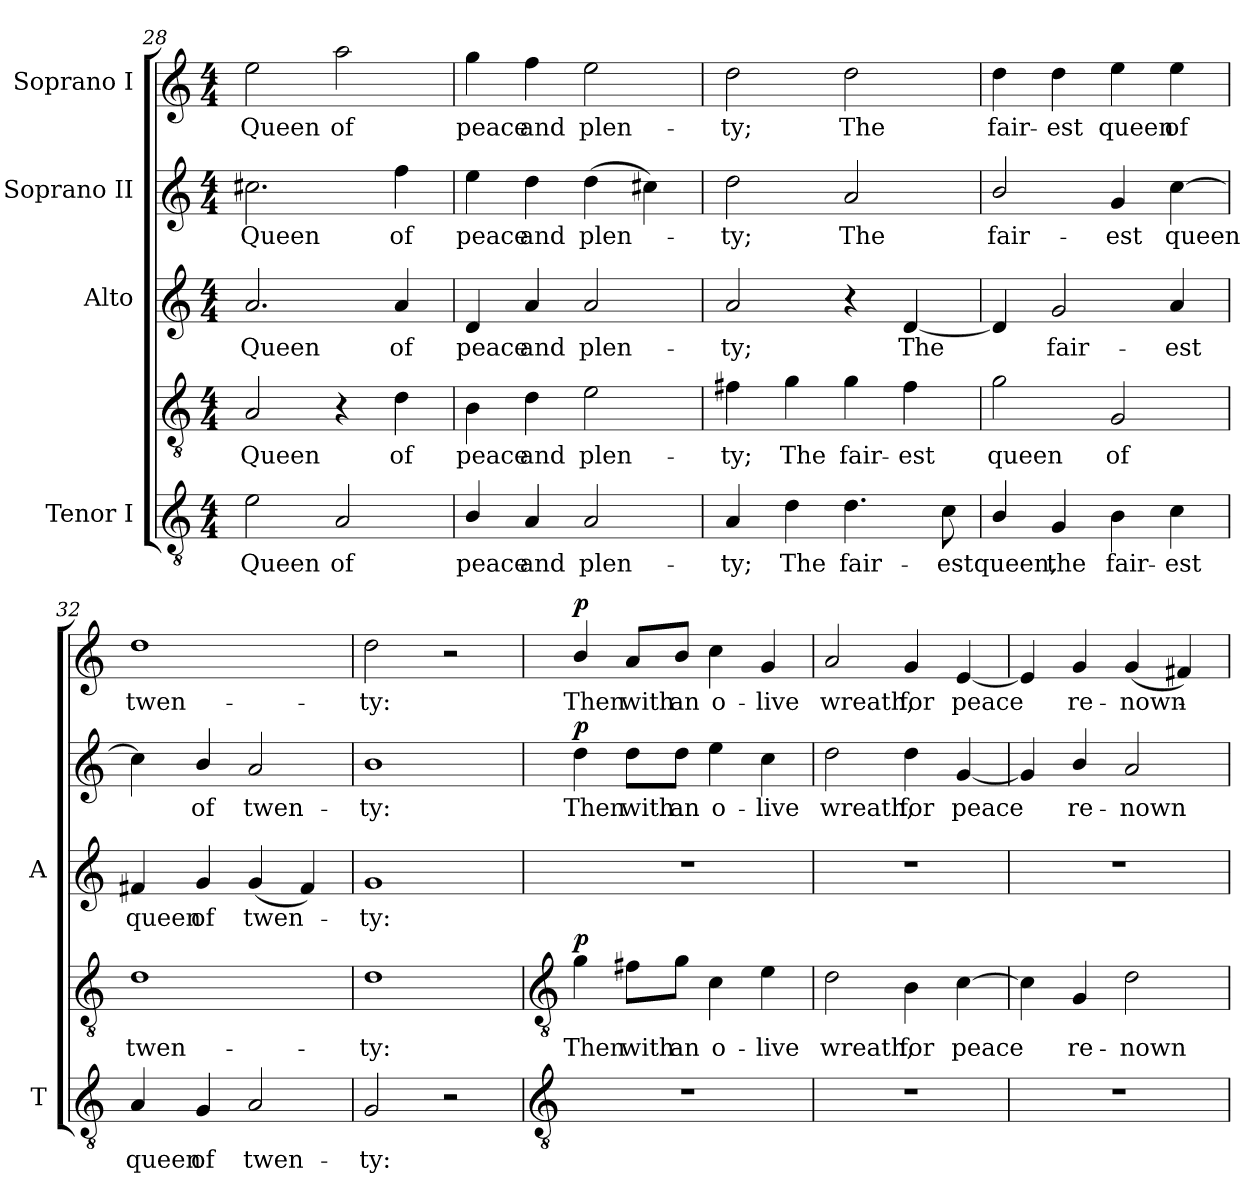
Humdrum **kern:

**kern	**text	**kern	**text	**dynam	**kern	**text	**kern	**text	**dynam	**kern	**text	**dynam
*part4	*part4	*part4	*part4	*part4	*part3	*part3	*part2	*part2	*part2	*part1	*part1	*part1
*staff5	*staff5	*staff4	*staff4	*staff4/5	*staff3	*staff3	*staff2	*staff2	*staff2	*staff1	*staff1	*staff1
*I"Tenor I	*	*	*	*	*I"Alto	*	*I"Soprano II	*	*	*I"Soprano I	*	*
*I'T	*	*	*	*	*I'A	*	*	*	*	*	*	*
!!LO:LB:g=z
*clefGv2	*	*clefGv2	*	*	*clefG2	*	*clefG2	*	*	*clefG2	*	*
*k[]	*	*k[]	*	*	*k[]	*	*k[]	*	*	*k[]	*	*
*C:	*	*C:	*	*	*C:	*	*C:	*	*	*C:	*	*
*M4/4	*	*M4/4	*	*	*M4/4	*	*M4/4	*	*	*M4/4	*	*
=28	=28	=28	=28	=28	=28	=28	=28	=28	=28	=28	=28	=28
!	!LO:LY:b	!	!LO:LY:b	!	!	!LO:LY:b	!	!LO:LY:b	!	!	!LO:LY:b	!
2e	Queen	2A	Queen	.	2.a	Queen	2.cc#X	Queen	.	2ee	Queen	.
!	!LO:LY:b	!	!	!	!	!	!	!	!	!	!LO:LY:b	!
2A	of	4r	.	.	.	.	.	.	.	2aa	of	.
!	!	!	!LO:LY:b	!	!	!LO:LY:b	!	!LO:LY:b	!	!	!	!
.	.	4d	of	.	4a	of	4ff	of	.	.	.	.
=29	=29	=29	=29	=29	=29	=29	=29	=29	=29	=29	=29	=29
!	!LO:LY:b	!	!LO:LY:b	!	!	!LO:LY:b	!	!LO:LY:b	!	!	!LO:LY:b	!
4B/	-peace	4B	peace	.	4d	peace	4ee	peace	.	4gg	peace	.
!	!LO:LY:b	!	!LO:LY:b	!	!	!LO:LY:b	!	!LO:LY:b	!	!	!LO:LY:b	!
4A	and	4d	and	.	4a	and	4dd	and	.	4ff	and	.
!	!LO:LY:b	!	!LO:LY:b	!	!	!LO:LY:b	!	!LO:LY:b	!	!	!LO:LY:b	!
2A	plen-	2e	plen-	.	2a	plen-	(>4dd	plen-	.	2ee	plen-	.
.	.	.	.	.	.	.	4cc#X)	.	.	.	.	.
=30	=30	=30	=30	=30	=30	=30	=30	=30	=30	=30	=30	=30
!	!LO:LY:b	!	!LO:LY:b	!	!	!LO:LY:b	!	!LO:LY:b	!	!	!LO:LY:b	!
4A	ty;	4f#X	-ty;	.	2a	-ty;	2dd	ty;	.	2dd	-ty;	.
!	!LO:LY:b	!	!LO:LY:b	!	!	!	!	!	!	!	!	!
4d	The	4g	The	.	.	.	.	.	.	.	.	.
!	!LO:LY:b	!	!LO:LY:b	!	!	!	!	!LO:LY:b	!	!	!LO:LY:b	!
4.d	fair-	4g	fair-	.	4r	.	2a	The	.	2dd	The	.
!	!	!	!LO:LY:b	!	!	!LO:LY:b	!	!	!	!	!	!
.	.	4f#	-est	.	[4d	The	.	.	.	.	.	.
!	!LO:LY:b	!	!	!	!	!	!	!	!	!	!	!
8c	-est	.	.	.	.	.	.	.	.	.	.	.
=31	=31	=31	=31	=31	=31	=31	=31	=31	=31	=31	=31	=31
!	!LO:LY:b	!	!LO:LY:b	!	!	!	!	!LO:LY:b	!	!	!LO:LY:b	!
4B/	queen,	2g	queen	.	4d]	.	2b/	fair-	.	4dd	fair-	.
!	!LO:LY:b	!	!	!	!	!LO:LY:b	!	!	!	!	!LO:LY:b	!
4G	the	.	.	.	2g	fair-	.	.	.	4dd	-est	.
!	!LO:LY:b	!	!LO:LY:b	!	!	!	!	!LO:LY:b	!	!	!LO:LY:b	!
4B	fair-	2G	of	.	.	.	4g	-est	.	4ee	queen	.
!	!LO:LY:b	!	!	!	!	!LO:LY:b	!	!LO:LY:b	!	!	!LO:LY:b	!
4c	-est	.	.	.	4a	-est	[4cc	queen	.	4ee	of	.
=32	=32	=32	=32	=32	=32	=32	=32	=32	=32	=32	=32	=32
!	!LO:LY:b	!	!LO:LY:b	!	!	!LO:LY:b	!	!	!	!	!LO:LY:b	!
4A	-queen	1d	twen-	.	4f#X	queen	4cc]	.	.	1dd	twen-	.
!	!LO:LY:b	!	!	!	!	!LO:LY:b	!	!LO:LY:b	!	!	!	!
4G	of	.	.	.	4g	of	4b/	of	.	.	.	.
!	!LO:LY:b	!	!	!	!	!LO:LY:b	!	!LO:LY:b	!	!	!	!
2A	twen-	.	.	.	(<4g	twen-	2a	twen-	.	.	.	.
.	.	.	.	.	4f#)	.	.	.	.	.	.	.
=33	=33	=33	=33	=33	=33	=33	=33	=33	=33	=33	=33	=33
!	!LO:LY:b	!	!LO:LY:b	!	!	!LO:LY:b	!	!LO:LY:b	!	!	!LO:LY:b	!
2G	ty:	1d	-ty:	.	1g	ty:	1b	-ty:	.	2dd	-ty:	.
2r	.	.	.	.	.	.	.	.	.	2r	.	.
!!LO:LB:g=z
=34	=34	=34	=34	=34	=34	=34	=34	=34	=34	=34	=34	=34
*clefGv2	*	*clefGv2	*	*	*	*	*	*	*	*	*	*
!	!	!	!LO:LY:b	!LO:DY:b	!	!	!	!LO:LY:b	!LO:DY:b	!	!LO:LY:b	!LO:DY:b
1r	.	4g	Then	p	1r	.	4dd	Then	p	4b/	Then	p
!	!	!	!LO:LY:b	!	!	!	!	!LO:LY:b	!	!	!LO:LY:b	!
.	.	8f#X\L	with	.	.	.	8dd\L	with	.	8a/L	with	.
!	!	!	!LO:LY:b	!	!	!	!	!LO:LY:b	!	!	!LO:LY:b	!
.	.	8g\J	an	.	.	.	8dd\J	an	.	8b/J	an	.
!	!	!	!LO:LY:b	!	!	!	!	!LO:LY:b	!	!	!LO:LY:b	!
.	.	4c	o-	.	.	.	4ee	o-	.	4cc	o-	.
!	!	!	!LO:LY:b	!	!	!	!	!LO:LY:b	!	!	!LO:LY:b	!
.	.	4e	-live	.	.	.	4cc	-live	.	4g	-live	.
=35	=35	=35	=35	=35	=35	=35	=35	=35	=35	=35	=35	=35
!	!	!	!LO:LY:b	!	!	!	!	!LO:LY:b	!	!	!LO:LY:b	!
1r	.	2d	wreath,	.	1r	.	2dd	wreath,	.	2a	wreath,	.
!	!	!	!LO:LY:b	!	!	!	!	!LO:LY:b	!	!	!LO:LY:b	!
.	.	4B	for	.	.	.	4dd	for	.	4g	for	.
!	!	!	!LO:LY:b	!	!	!	!	!LO:LY:b	!	!	!LO:LY:b	!
.	.	[4c	peace	.	.	.	[4g	peace	.	[4e	peace	.
=36	=36	=36	=36	=36	=36	=36	=36	=36	=36	=36	=36	=36
1r	.	4c]	.	.	1r	.	4g]	.	.	4e]	.	.
!	!	!	!LO:LY:b	!	!	!	!	!LO:LY:b	!	!	!LO:LY:b	!
.	.	4G	re-	.	.	.	4b/	re-	.	4g	re-	.
!	!	!	!LO:LY:b	!	!	!	!	!LO:LY:b	!	!	!LO:LY:b	!
.	.	2d	-nown-	.	.	.	2a	-nown-	.	(<4g	-nown-	.
.	.	.	.	.	.	.	.	.	.	4f#X)	.	.
=	=	=	=	=	=	=	=	=	=	=	=	=
*-	*-	*-	*-	*-	*-	*-	*-	*-	*-	*-	*-	*-
